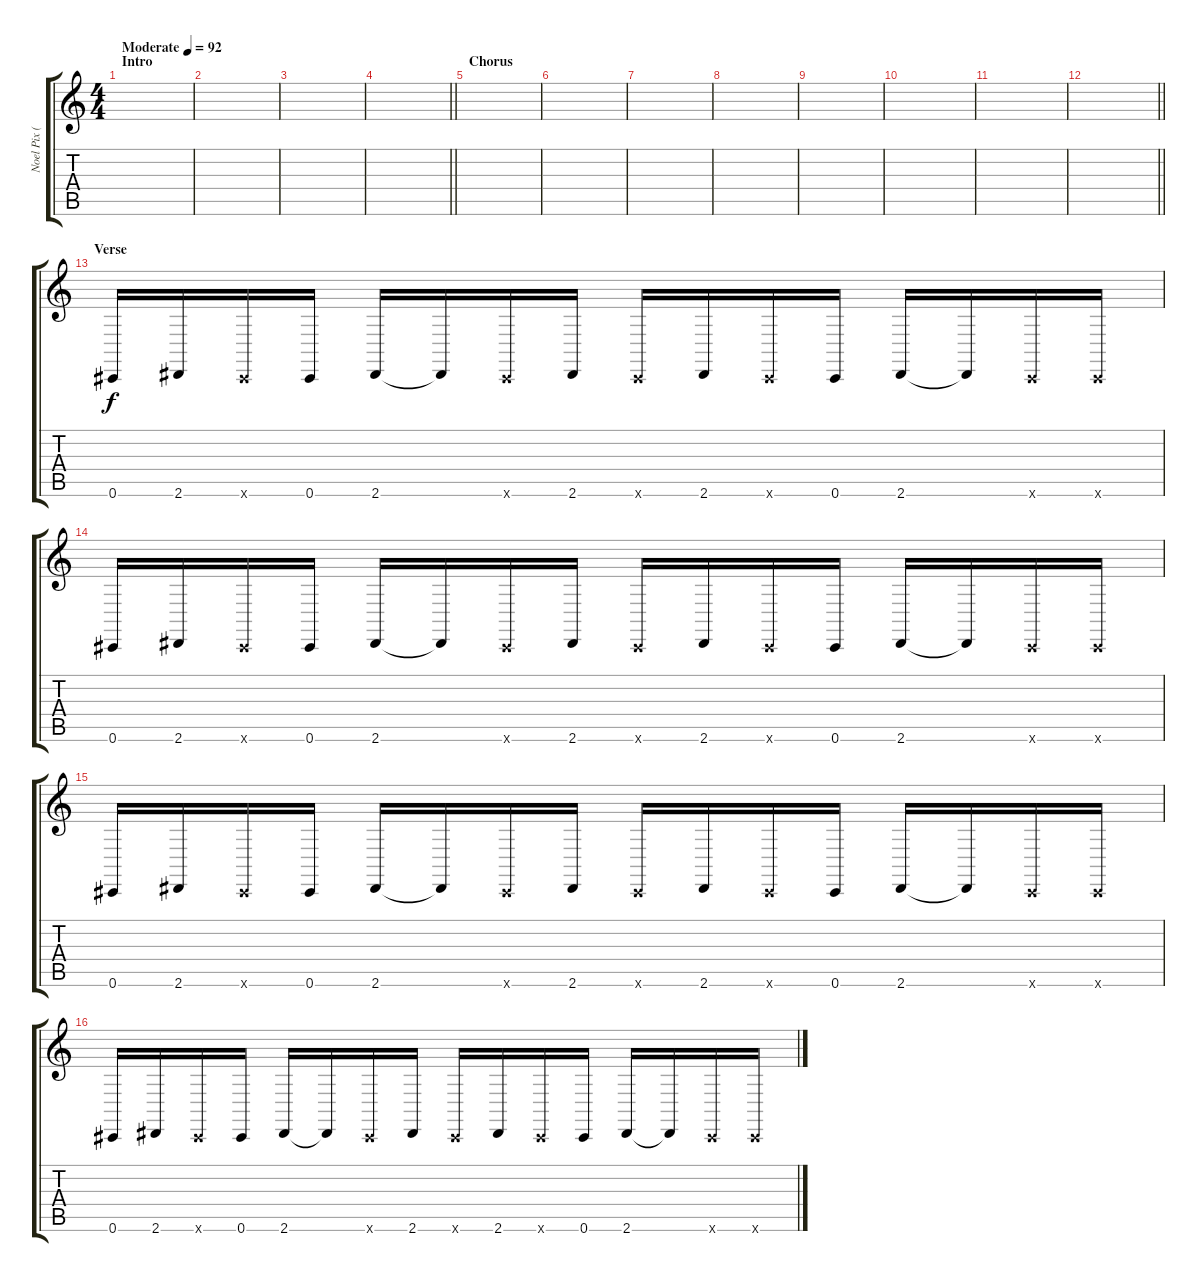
\track ("Noel Pix ( Keyboard 3 )" "Noel Pix (") {instrument lead1square}
\staff {score tabs}
\tuning (Eb4 Bb3 Gb3 Db3 Ab2 Db2) {hide}
\ts (4 4)
\section ("" "Intro")
\tempo (92 "Moderate")
\clef g2
\ks c
|
|
|
\barLineRight lightlight
|
\section ("" "Chorus")
|
|
|
|
|
|
|
\barLineRight lightlight
|
\section ("" "Verse")
0.6.16 2.6.16 0.6{x}.16 0.6.16 2.6.16 2.6{t}.16 0.6{x}.16 2.6.16 0.6{x}.16 2.6.16 0.6{x}.16 0.6.16 2.6.16 2.6{t}.16 0.6{x}.16 0.6{x}.16 |
0.6.16 2.6.16 0.6{x}.16 0.6.16 2.6.16 2.6{t}.16 0.6{x}.16 2.6.16 0.6{x}.16 2.6.16 0.6{x}.16 0.6.16 2.6.16 2.6{t}.16 0.6{x}.16 0.6{x}.16 |
0.6.16 2.6.16 0.6{x}.16 0.6.16 2.6.16 2.6{t}.16 0.6{x}.16 2.6.16 0.6{x}.16 2.6.16 0.6{x}.16 0.6.16 2.6.16 2.6{t}.16 0.6{x}.16 0.6{x}.16 |
0.6.16 2.6.16 0.6{x}.16 0.6.16 2.6.16 2.6{t}.16 0.6{x}.16 2.6.16 0.6{x}.16 2.6.16 0.6{x}.16 0.6.16 2.6.16 2.6{t}.16 0.6{x}.16 0.6{x}.16
